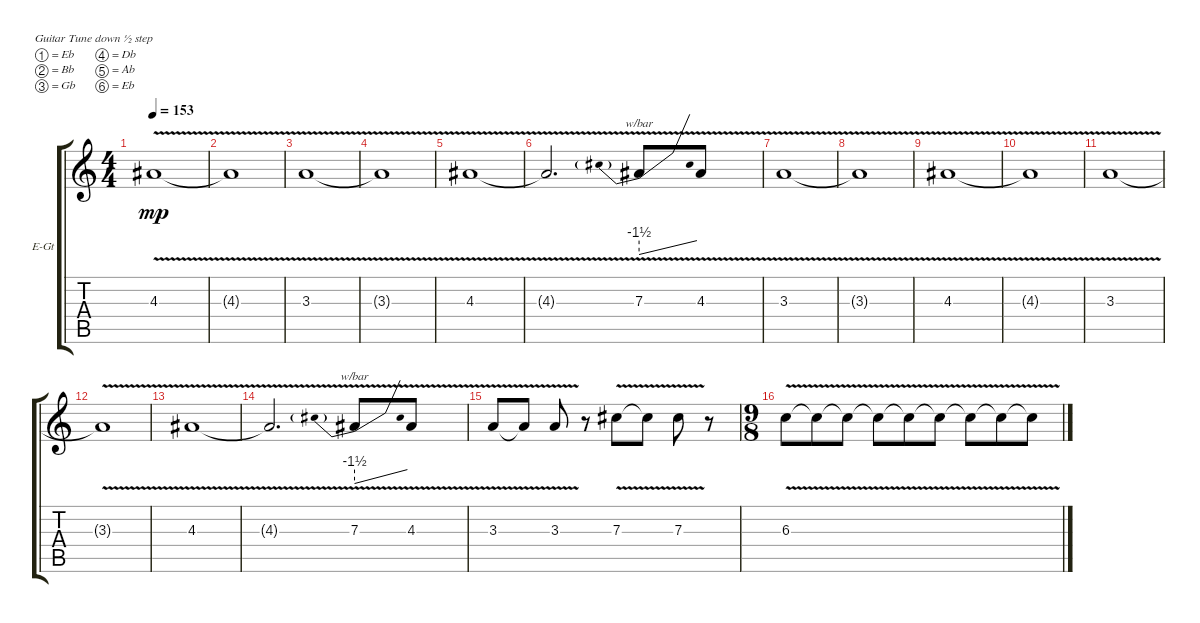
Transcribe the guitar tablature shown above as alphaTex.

\bracketExtendMode groupsimilarinstruments
\firstSystemTrackNameOrientation horizontal
\otherSystemsTrackNameOrientation horizontal
\track ("solo" "E-Gt") {instrument distortionguitar}
\staff {score tabs}
\tuning (Eb4 Bb3 Gb3 Db3 Ab2 Eb2)
\ts (4 4)
\tempo 153
\clef g2
\ks c
4.3{v}.1{dy mp instrument distortionguitar} |
4.3{v t}.1 |
3.3{v}.1 |
3.3{v t}.1 |
4.3{v}.1 |
4.3{v t}.2{d} 7.3{v}.8{tbe (predivedive default 0 -6 30 0)} 4.3{v}.8 |
3.3{v}.1 |
3.3{v t}.1 |
4.3{v}.1 |
4.3{v t}.1 |
3.3{v}.1 |
3.3{v t}.1 |
4.3{v}.1 |
4.3{v t}.2{d} 7.3{v}.8{tbe (predivedive default 0 -6 30 0)} 4.3{v}.8 |
3.3{v}.8 3.3{v t}.8 3.3{v}.8 r.8 7.3{v}.8 7.3{v t}.8 7.3{v}.8 r.8 |
\ts (9 8)
6.3{v}.8 6.3{v t}.8 6.3{v t}.8 6.3{v t}.8 6.3{v t}.8 6.3{v t}.8 6.3{v t}.8 6.3{v t}.8 6.3{v t}.8
